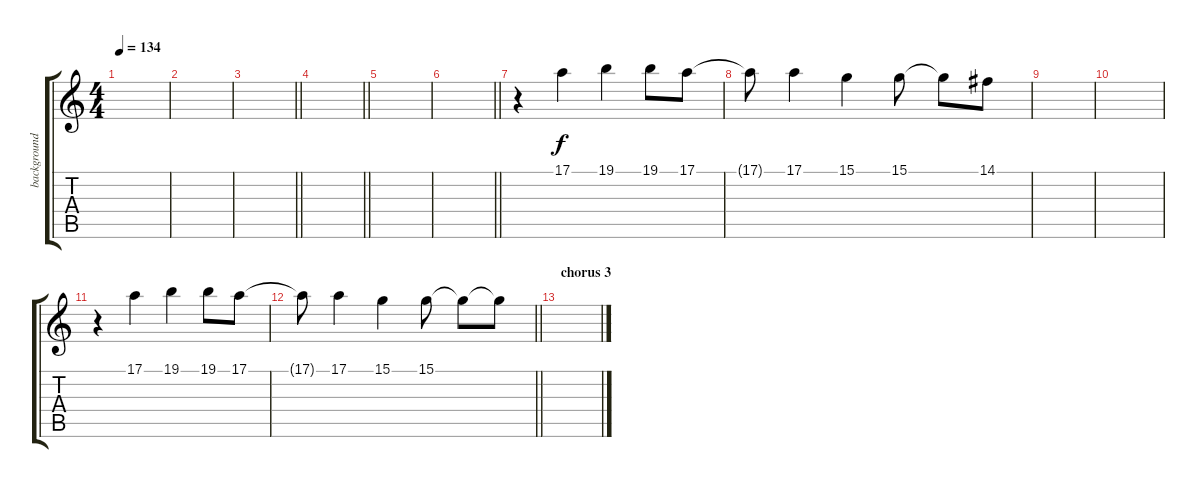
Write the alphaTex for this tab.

\track ("background vocals" "background") {instrument acousticgrandpiano}
\staff {score tabs}
\tuning (E4 B3 G3 D3 A2 E2) {hide}
\ts (4 4)
\tempo 134
\clef g2
\ks c
|
|
\barLineRight lightlight
|
\barLineRight lightlight
|
|
\barLineRight lightlight
|
r.4 17.1.4 19.1.4 19.1.8 17.1.8 |
17.1{t}.8 17.1.4 15.1.4 15.1.8 15.1{t}.8 14.1.8 |
|
|
r.4 17.1.4 19.1.4 19.1.8 17.1.8 |
\barLineRight lightlight
17.1{t}.8 17.1.4 15.1.4 15.1.8 15.1{t}.8 15.1{t}.8 |
\section ("" "chorus 3")
